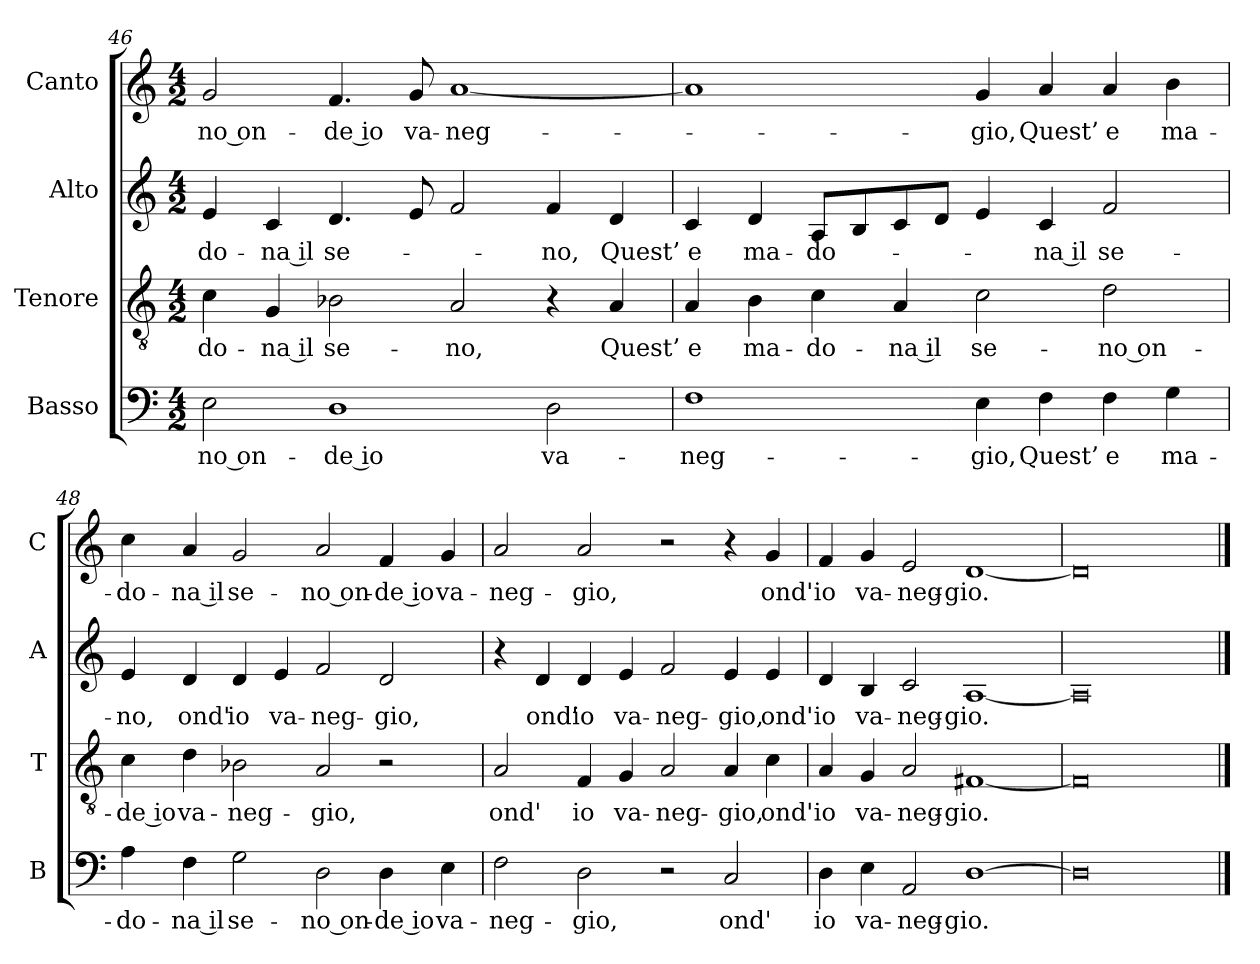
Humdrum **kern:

**kern	**text	**kern	**text	**kern	**text	**kern	**text
*part4	*part4	*part3	*part3	*part2	*part2	*part1	*part1
*staff4	*staff4	*staff3	*staff3	*staff2	*staff2	*staff1	*staff1
*I"Basso	*	*I"Tenore	*	*I"Alto	*	*I"Canto	*
*I'B	*	*I'T	*	*I'A	*	*I'C	*
*clefF4	*	*clefGv2	*	*clefG2	*	*clefG2	*
*k[]	*	*k[]	*	*k[]	*	*k[]	*
*C:	*	*C:	*	*C:	*	*C:	*
*M4/2	*	*M4/2	*	*M4/2	*	*M4/2	*
=46	=46	=46	=46	=46	=46	=46	=46
!	!LO:LY:b	!	!LO:LY:b	!	!LO:LY:b	!	!LO:LY:b
2E\	-no on-	4c\	-do-	4e/	-do-	2g/	-no on-
!	!	!	!LO:LY:b	!	!LO:LY:b	!	!
.	.	4G/	-na il	4c/	-na il	.	.
!	!LO:LY:b	!	!LO:LY:b	!	!LO:LY:b	!	!LO:LY:b
1D	-de io	2B-X\	se-	4.d/	se-	4.f/	-de io
!	!	!	!	!	!	!	!LO:LY:b
.	.	.	.	8e/	.	8g/	va-
!	!	!	!LO:LY:b	!	!	!	!LO:LY:b
.	.	2A/	-no,	2f/	.	[1a	-neg-
!	!LO:LY:b	!	!	!	!LO:LY:b	!	!
2D\	va-	4r	.	4f/	-no,	.	.
!	!	!	!LO:LY:b	!	!LO:LY:b	!	!
.	.	4A/	Quest’	4d/	Quest’	.	.
!!LO:LB:g=z
=47	=47	=47	=47	=47	=47	=47	=47
!	!LO:LY:b	!	!LO:LY:b	!	!LO:LY:b	!	!
1F	-neg-	4A/	e	4c/	e	1a]	.
!	!	!	!LO:LY:b	!	!LO:LY:b	!	!
.	.	4B\	ma-	4d/	ma-	.	.
!	!	!	!LO:LY:b	!	!LO:LY:b	!	!
.	.	4c\	-do-	8A/L	-do-	.	.
.	.	.	.	8B/	.	.	.
!	!	!	!LO:LY:b	!	!	!	!
.	.	4A/	-na il	8c/	.	.	.
.	.	.	.	8d/J	.	.	.
!	!LO:LY:b	!	!LO:LY:b	!	!	!	!LO:LY:b
4E\	-gio,	2c\	se-	4e/	.	4g/	-gio,
!	!LO:LY:b	!	!	!	!LO:LY:b	!	!LO:LY:b
4F\	Quest’	.	.	4c/	-na il	4a/	Quest’
!	!LO:LY:b	!	!LO:LY:b	!	!LO:LY:b	!	!LO:LY:b
4F\	e	2d\	-no on-	2f/	se-	4a/	e
!	!LO:LY:b	!	!	!	!	!	!LO:LY:b
4G\	ma-	.	.	.	.	4b\	ma-
=48	=48	=48	=48	=48	=48	=48	=48
!	!LO:LY:b	!	!LO:LY:b	!	!LO:LY:b	!	!LO:LY:b
4A\	-do-	4c\	-de io	4e/	-no,	4cc\	-do-
!	!LO:LY:b	!	!LO:LY:b	!	!LO:LY:b	!	!LO:LY:b
4F\	-na il	4d\	va-	4d/	ond'	4a/	-na il
!	!LO:LY:b	!	!LO:LY:b	!	!LO:LY:b	!	!LO:LY:b
2G\	se-	2B-X\	-neg-	4d/	io	2g/	se-
!	!	!	!	!	!LO:LY:b	!	!
.	.	.	.	4e/	va-	.	.
!	!LO:LY:b	!	!LO:LY:b	!	!LO:LY:b	!	!LO:LY:b
2D\	-no on-	2A/	-gio,	2f/	-neg-	2a/	-no on-
!	!LO:LY:b	!	!	!	!LO:LY:b	!	!LO:LY:b
4D\	-de io	2r	.	2d/	-gio,	4f/	-de io
!	!LO:LY:b	!	!	!	!	!	!LO:LY:b
4E\	va-	.	.	.	.	4g/	va-
=49	=49	=49	=49	=49	=49	=49	=49
!	!LO:LY:b	!	!LO:LY:b	!	!	!	!LO:LY:b
2F\	-neg-	2A/	ond'	4r	.	2a/	-neg-
!	!	!	!	!	!LO:LY:b	!	!
.	.	.	.	4d/	ond'	.	.
!	!LO:LY:b	!	!LO:LY:b	!	!LO:LY:b	!	!LO:LY:b
2D\	-gio,	4F/	io	4d/	io	2a/	-gio,
!	!	!	!LO:LY:b	!	!LO:LY:b	!	!
.	.	4G/	va-	4e/	va-	.	.
!	!	!	!LO:LY:b	!	!LO:LY:b	!	!
2r	.	2A/	-neg-	2f/	-neg-	2r	.
!	!LO:LY:b	!	!LO:LY:b	!	!LO:LY:b	!	!
2C/	ond'	4A/	-gio,	4e/	-gio,	4r	.
!	!	!	!LO:LY:b	!	!LO:LY:b	!	!LO:LY:b
.	.	4c\	ond'	4e/	ond'	4g/	ond'
!!LO:LB:g=z
=50	=50	=50	=50	=50	=50	=50	=50
!	!LO:LY:b	!	!LO:LY:b	!	!LO:LY:b	!	!LO:LY:b
4D\	io	4A/	io	4d/	io	4f/	io
!	!LO:LY:b	!	!LO:LY:b	!	!LO:LY:b	!	!LO:LY:b
4E\	va-	4G/	va-	4B/	va-	4g/	va-
!	!LO:LY:b	!	!LO:LY:b	!	!LO:LY:b	!	!LO:LY:b
2AA/	-neg-	2A/	-neg-	2c/	-neg-	2e/	-neg-
!	!LO:LY:b	!	!LO:LY:b	!	!LO:LY:b	!	!LO:LY:b
[1D	-gio.	[1F#X	-gio.	[1A	-gio.	[1d	-gio.
=51	=51	=51	=51	=51	=51	=51	=51
0D]	.	0F#]	.	0A]	.	0d]	.
==	==	==	==	==	==	==	==
*-	*-	*-	*-	*-	*-	*-	*-
